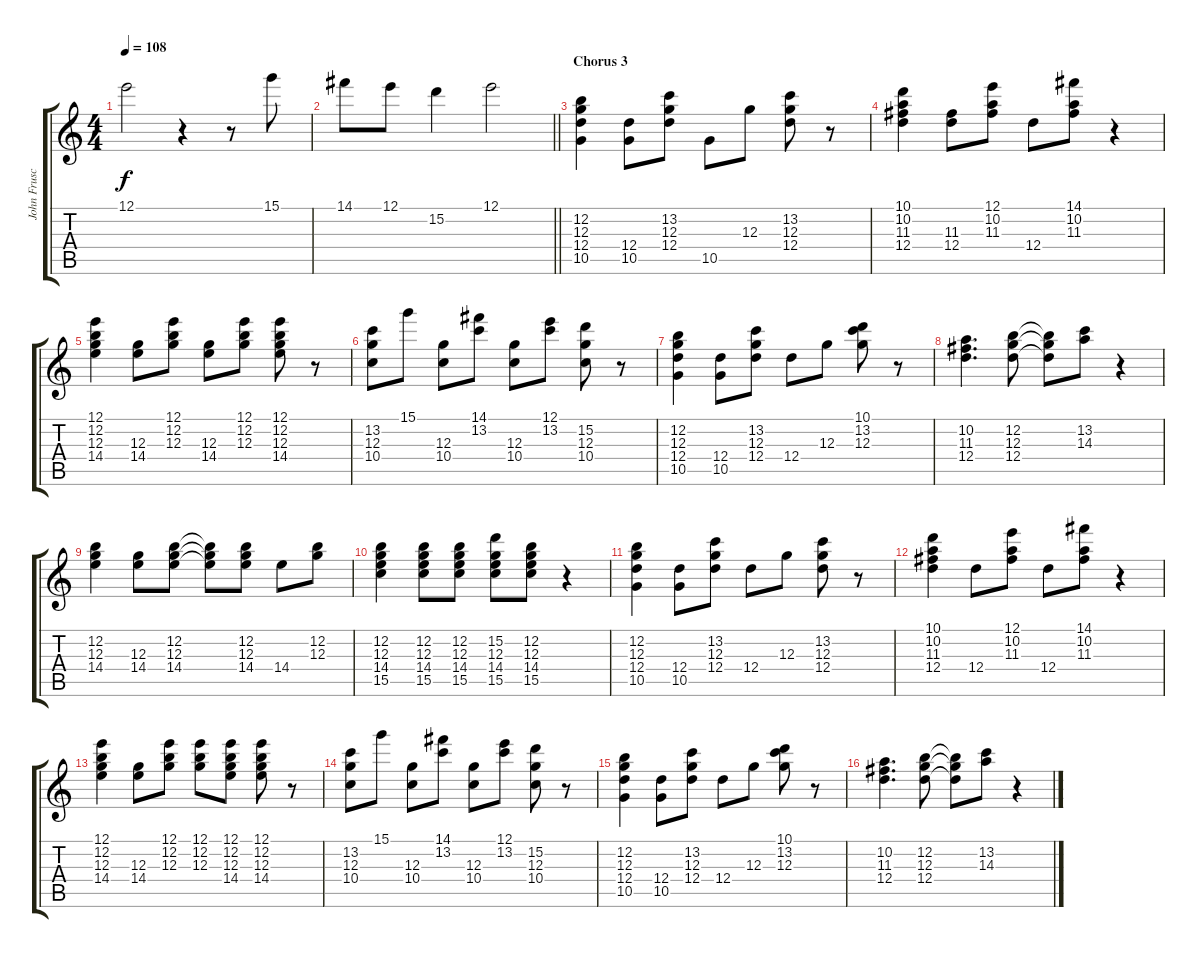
\track ("John Frusciante | Gtr. 3" "John Frusc") {instrument electricguitarclean}
\staff {score tabs}
\tuning (E4 B3 G3 D3 A2 E2) {hide}
\ts (4 4)
\tempo 108
\clef g2
\ks c
12.1{t}.2{dy f} r.4 r.8 15.1.8 |
\barLineRight lightlight
14.1.8 12.1.8 15.2.4 12.1.2 |
\section ("" "Chorus 3")
(12.2 12.3 12.4 10.5).4 (12.4 10.5).8 (13.2 12.3 12.4).8 10.5.8 12.3.8 (13.2 12.3 12.4).8 r.8 |
(10.1 10.2 11.3 12.4).4 (11.3 12.4).8 (12.1 10.2 11.3).8 12.4.8 (14.1 10.2 11.3).8 r.4 |
(12.1 12.2 12.3 14.4).4 (12.3 14.4).8 (12.1 12.2 12.3).8 (12.3 14.4).8 (12.1 12.2 12.3).8 (12.1 12.2 12.3 14.4).8 r.8 |
(13.2 12.3 10.4).8 15.1.8 (12.3 10.4).8 (14.1 13.2).8 (12.3 10.4).8 (12.1 13.2).8 (15.2 12.3 10.4).8 r.8 |
(12.2 12.3 12.4 10.5).4 (12.4 10.5).8 (13.2 12.3 12.4).8 12.4.8 12.3.8 (10.1 13.2 12.3).8 r.8 |
(10.2 11.3 12.4).4{d} (12.2 12.3 12.4).8 (12.2{t} 12.3{t} 12.4{t}).8 (13.2 14.3).8 r.4 |
(12.2 12.3 14.4).4 (12.3 14.4).8 (12.2 12.3 14.4).8 (12.2{t} 12.3{t} 14.4{t}).8 (12.2 12.3 14.4).8 14.4.8 (12.2 12.3).8 |
(12.2 12.3 14.4 15.5).4 (12.2 12.3 14.4 15.5).8 (12.2 12.3 14.4 15.5).8 (15.2 12.3 14.4 15.5).8 (12.2 12.3 14.4 15.5).8 r.4 |
(12.2 12.3 12.4 10.5).4 (12.4 10.5).8 (13.2 12.3 12.4).8 12.4.8 12.3.8 (13.2 12.3 12.4).8 r.8 |
(10.1 10.2 11.3 12.4).4 12.4.8 (12.1 10.2 11.3).8 12.4.8 (14.1 10.2 11.3).8 r.4 |
(12.1 12.2 12.3 14.4).4 (12.3 14.4).8 (12.1 12.2 12.3).8 (12.1 12.2 12.3).8 (12.1 12.2 12.3 14.4).8 (12.1 12.2 12.3 14.4).8 r.8 |
(13.2 12.3 10.4).8 15.1.8 (12.3 10.4).8 (14.1 13.2).8 (12.3 10.4).8 (12.1 13.2).8 (15.2 12.3 10.4).8 r.8 |
(12.2 12.3 12.4 10.5).4 (12.4 10.5).8 (13.2 12.3 12.4).8 12.4.8 12.3.8 (10.1 13.2 12.3).8 r.8 |
(10.2 11.3 12.4).4{d} (12.2 12.3 12.4).8 (12.2{t} 12.3{t} 12.4{t}).8 (13.2 14.3).8 r.4
